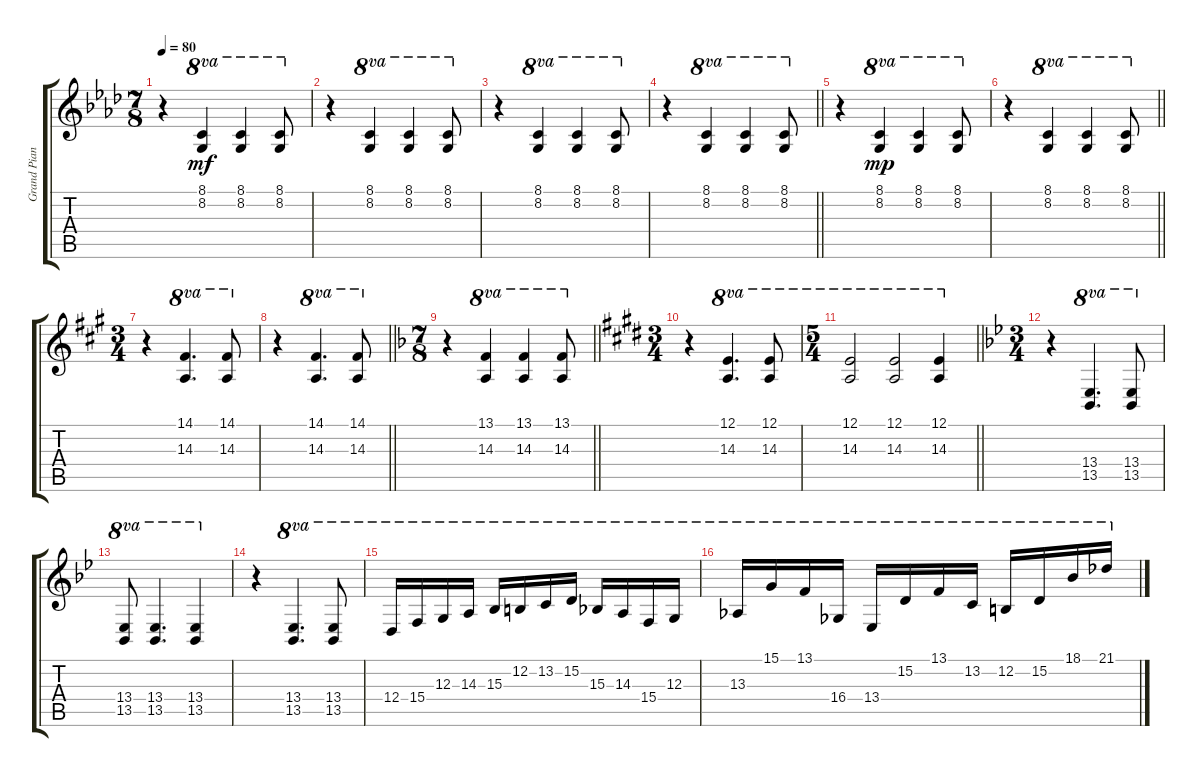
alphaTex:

\track ("Grand Piano" "Grand Pian") {instrument acousticgrandpiano}
\staff {score tabs}
\tuning (E4 B3 G3 D3 A2 E2) {hide}
\ts (7 8)
\tempo 80
\clef g2
\ks ab
r.4{dy mf instrument acousticgrandpiano} (8.1 8.2).4{ot 8va} (8.1 8.2).4{ot 8va} (8.1 8.2).8{ot 8va} |
r.4 (8.1 8.2).4{ot 8va} (8.1 8.2).4{ot 8va} (8.1 8.2).8{ot 8va} |
r.4 (8.1 8.2).4{ot 8va} (8.1 8.2).4{ot 8va} (8.1 8.2).8{ot 8va} |
\barLineRight lightlight
r.4 (8.1 8.2).4{ot 8va} (8.1 8.2).4{ot 8va} (8.1 8.2).8{ot 8va} |
r.4 (8.1 8.2).4{ot 8va dy mp} (8.1 8.2).4{ot 8va} (8.1 8.2).8{ot 8va} |
\barLineRight lightlight
r.4 (8.1 8.2).4{ot 8va} (8.1 8.2).4{ot 8va} (8.1 8.2).8{ot 8va} |
\ts (3 4)
\ks a
r.4 (14.1 14.3).4{d ot 8va} (14.1 14.3).8{ot 8va} |
\barLineRight lightlight
r.4 (14.1 14.3).4{d ot 8va} (14.1 14.3).8{ot 8va} |
\ts (7 8)
\barLineRight lightlight
\ks f
r.4 (13.1 14.3).4{ot 8va} (13.1 14.3).4{ot 8va} (13.1 14.3).8{ot 8va} |
\ts (3 4)
\ks e
r.4 (12.1 14.3).4{d ot 8va} (12.1 14.3).8{ot 8va} |
\ts (5 4)
\barLineRight lightlight
\ks c#minor
(12.1 14.3).2{ot 8va} (12.1 14.3).2{ot 8va} (12.1 14.3).4{ot 8va} |
\ts (3 4)
\ks bb
r.4 (13.4 13.5).4{d ot 8va} (13.4 13.5).8{ot 8va} |
(13.4 13.5).8{ot 8va} (13.4 13.5).4{d ot 8va} (13.4 13.5).4{ot 8va} |
r.4 (13.4 13.5).4{d ot 8va} (13.4 13.5).8{ot 8va} |
12.4.16{ot 8va} 15.4.16{ot 8va} 12.3.16{ot 8va} 14.3.16{ot 8va} 15.3.16{ot 8va} 12.2.16{ot 8va} 13.2.16{ot 8va} 15.2.16{ot 8va} 15.3.16{ot 8va} 14.3.16{ot 8va} 15.4.16{ot 8va} 12.3.16{ot 8va} |
13.3.16{ot 8va} 15.1.16{ot 8va} 13.1.16{ot 8va} 16.4.16{ot 8va} 13.4.16{ot 8va} 15.2.16{ot 8va} 13.1.16{ot 8va} 13.2.16{ot 8va} 12.2.16{ot 8va} 15.2.16{ot 8va} 18.1.16{ot 8va} 21.1.16{ot 8va}
